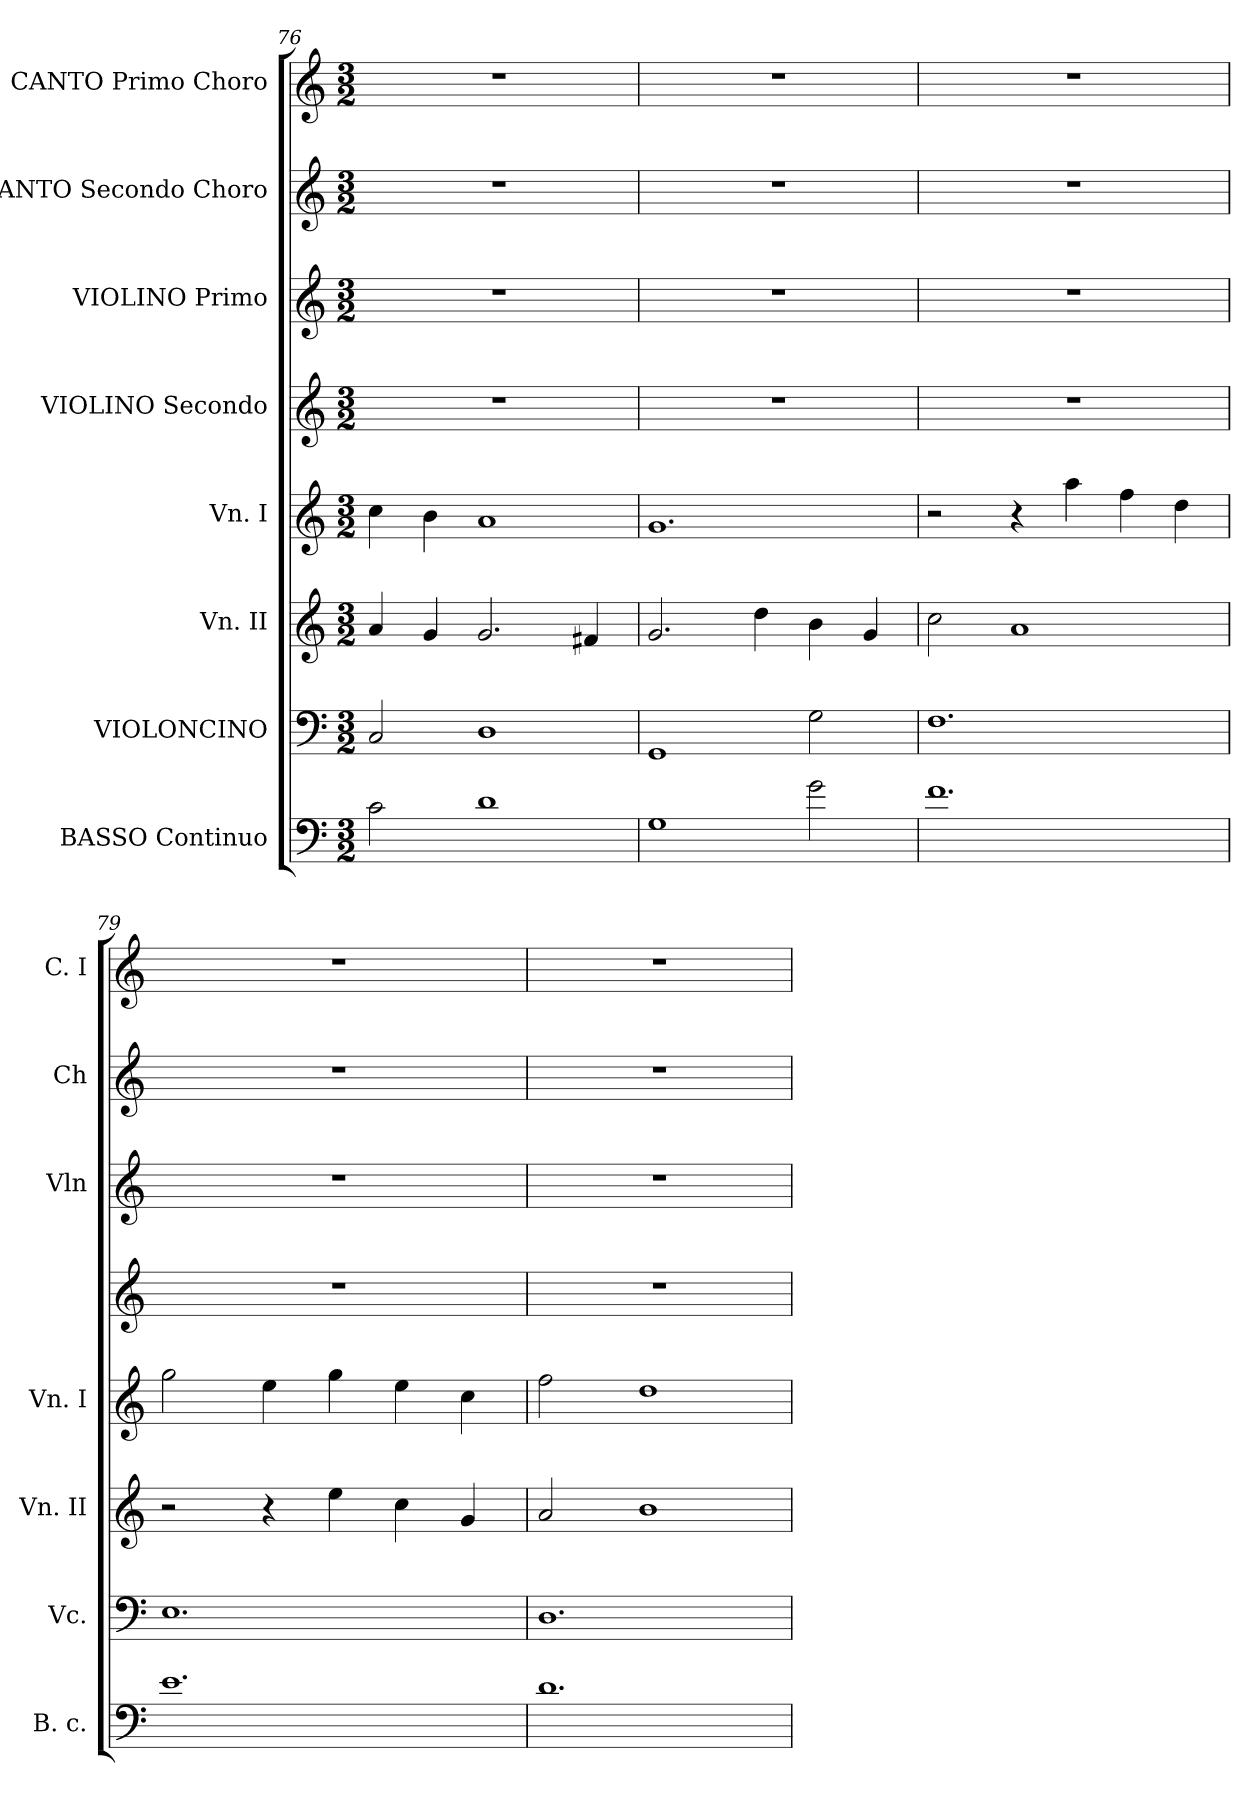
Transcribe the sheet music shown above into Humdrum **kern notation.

**kern	**kern	**kern	**kern	**kern	**kern	**kern	**kern
*part8	*part7	*part6	*part5	*part4	*part3	*part2	*part1
*staff8	*staff7	*staff6	*staff5	*staff4	*staff3	*staff2	*staff1
*I"BASSO Continuo	*I"VIOLONCINO	*I"Vn. II	*I"Vn. I	*I"VIOLINO Secondo	*I"VIOLINO Primo	*I"CANTO Secondo Choro	*I"CANTO Primo Choro
*I'B. c.	*I'Vc.	*I'Vn. II	*I'Vn. I	*	*I'Vln	*I'Ch	*I'C. I
*clefF4	*clefF4	*clefG2	*clefG2	*clefG2	*clefG2	*clefG2	*clefG2
*ITrd7c12	*	*	*	*	*	*	*
*k[]	*k[]	*k[]	*k[]	*k[]	*k[]	*k[]	*k[]
*C:	*C:	*C:	*C:	*C:	*C:	*C:	*C:
*M3/2	*M3/2	*M3/2	*M3/2	*M3/2	*M3/2	*M3/2	*M3/2
=76	=76	=76	=76	=76	=76	=76	=76
2C\	2C/	4a/	4cc\	1.r	1.r	1.r	1.r
.	.	4g/	4b\	.	.	.	.
1D	1D	2.g/	1a	.	.	.	.
.	.	4f#X/	.	.	.	.	.
!!LO:LB:g=z
=77	=77	=77	=77	=77	=77	=77	=77
1GG	1GG	2.g/	1.g	1.r	1.r	1.r	1.r
.	.	4dd\	.	.	.	.	.
2G\	2G\	4b\	.	.	.	.	.
.	.	4g/	.	.	.	.	.
=78	=78	=78	=78	=78	=78	=78	=78
1.F	1.F	2cc\	2r	1.r	1.r	1.r	1.r
.	.	1a	4r	.	.	.	.
.	.	.	4aa\	.	.	.	.
.	.	.	4ff\	.	.	.	.
.	.	.	4dd\	.	.	.	.
=79	=79	=79	=79	=79	=79	=79	=79
1.E	1.E	2r	2gg\	1.r	1.r	1.r	1.r
.	.	4r	4ee\	.	.	.	.
.	.	4ee\	4gg\	.	.	.	.
.	.	4cc\	4ee\	.	.	.	.
.	.	4g/	4cc\	.	.	.	.
=80	=80	=80	=80	=80	=80	=80	=80
1.D	1.D	2a/	2ff\	1.r	1.r	1.r	1.r
.	.	1b	1dd	.	.	.	.
=	=	=	=	=	=	=	=
*-	*-	*-	*-	*-	*-	*-	*-
